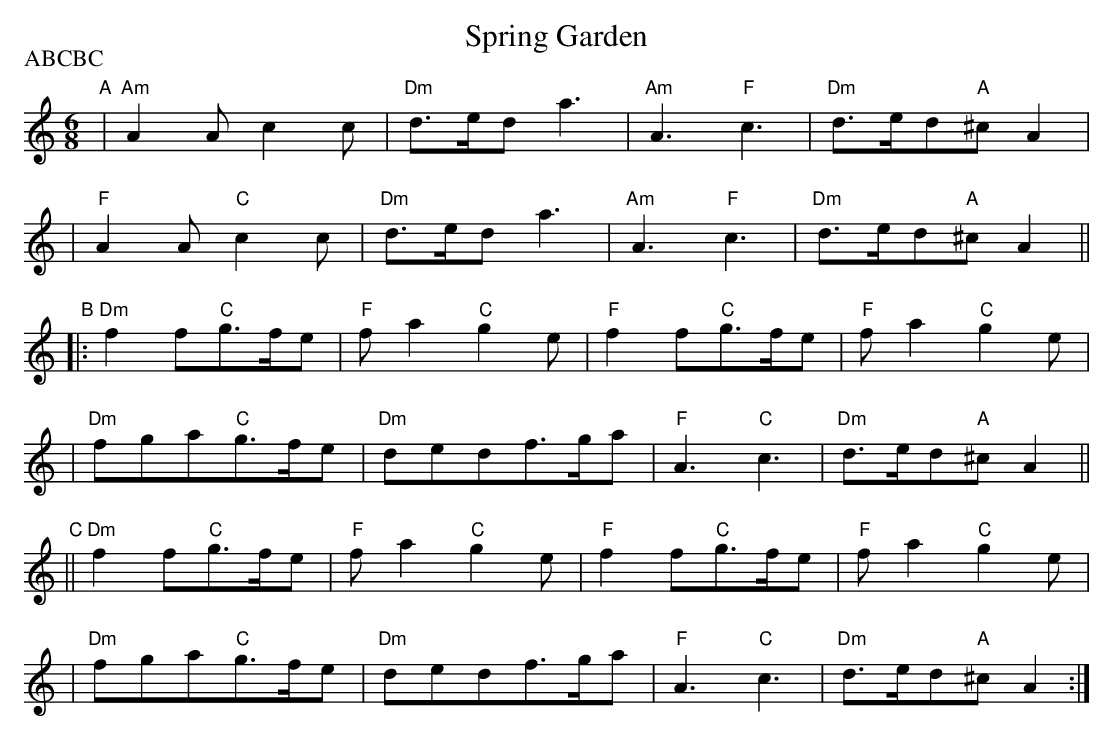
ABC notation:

X:1
T: Spring Garden
M: 6/8
P: ABCBC
K: Am
"A"\
|  "Am"A2Ac2c | "Dm"d3/2e/2da3 | "Am"A3"F"c3 | "Dm"d3/2e/2d"A"^cA2 |
|  "F"A2A"C"c2c | "Dm"d3/2e/2da3 | "Am"A3"F"c3 | "Dm"d3/2e/2d"A"^cA2 ||
"B"\
|: "Dm"f2f"C"g3/2f/2e | "F"fa2"C"g2e | "F"f2f"C"g3/2f/2e | "F"fa2"C"g2e |
|  "Dm"fga"C"g3/2f/2e | "Dm"dedf3/2g/2a | "F"A3"C"c3 | "Dm"d3/2e/2d"A"^cA2 ||
"C"\
|| "Dm"f2f"C"g3/2f/2e | "F"fa2"C"g2e | "F"f2f"C"g3/2f/2e | "F"fa2"C"g2e |
|  "Dm"fga"C"g3/2f/2e | "Dm"dedf3/2g/2a | "F"A3"C"c3 | "Dm"d3/2e/2d"A"^cA2 :|
